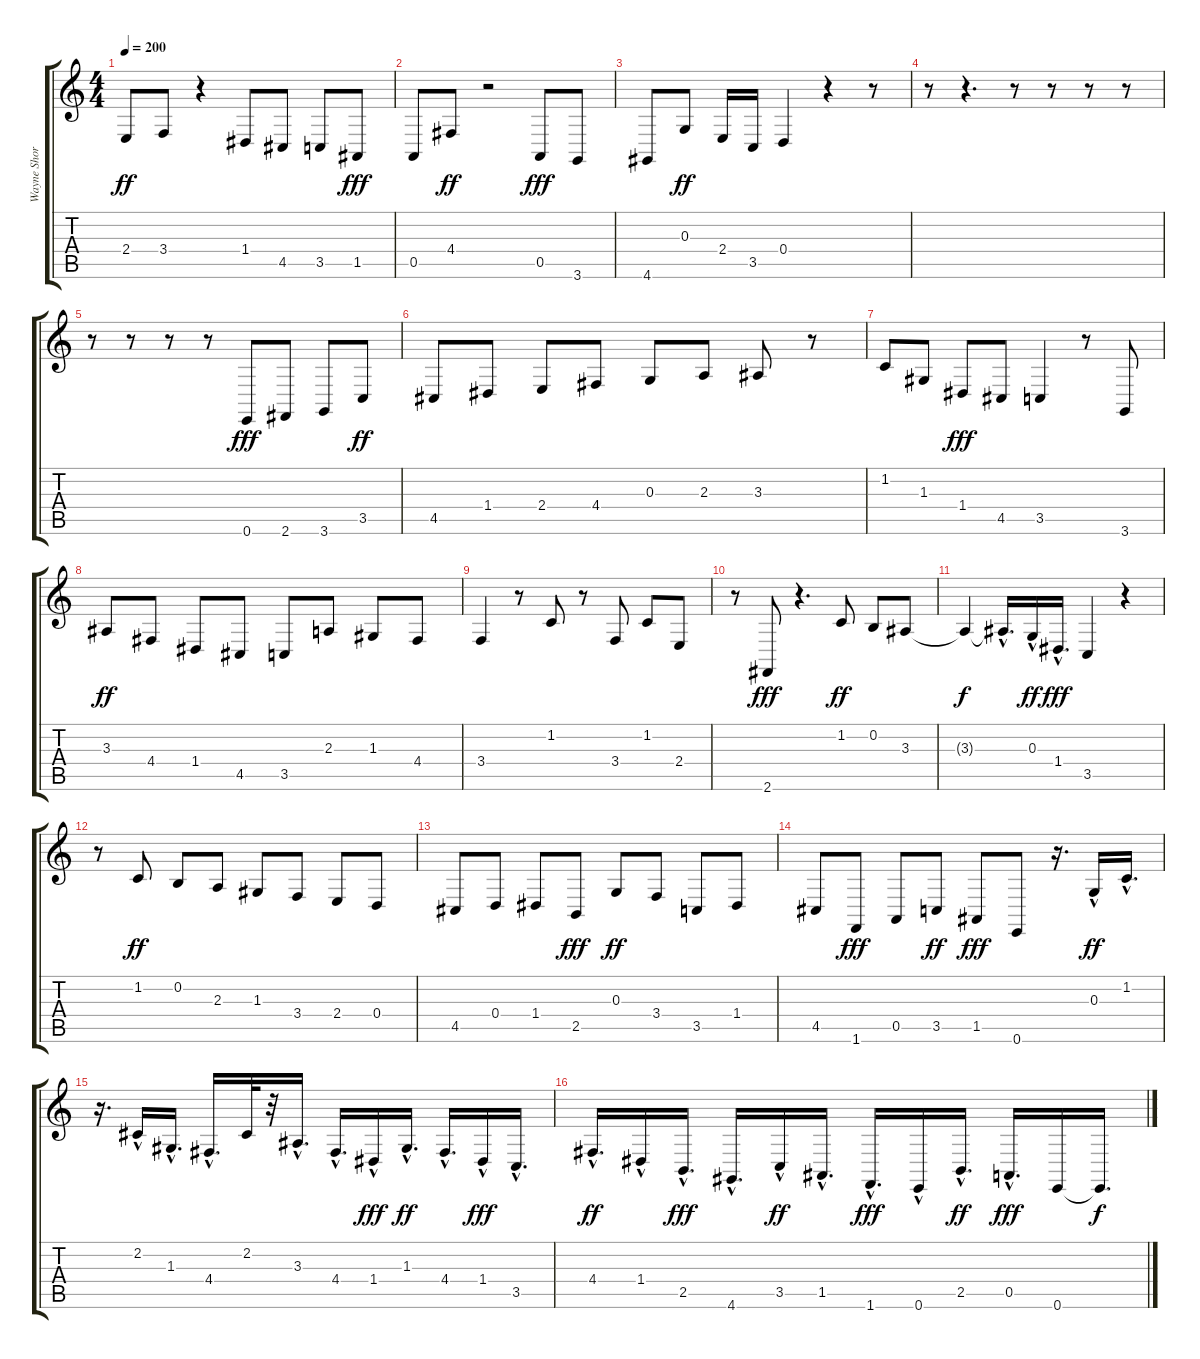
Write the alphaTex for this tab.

\track ("Wayne Shorter" "Wayne Shor") {instrument tenorsax}
\staff {score tabs}
\tuning (E4 B3 G3 D3 A2 E2) {hide}
\ts (4 4)
\tempo 200
\clef g2
\ks c
2.4.8{dy ff} 3.4.8 r.4 1.4.8 4.5.8 3.5.8 1.5.8{dy fff} |
0.5.8 4.4.8{dy ff} r.2 0.5.8{dy fff} 3.6.8 |
4.6.8 0.3.8{dy ff} 2.4.16 3.5.16 0.4.4 r.4 r.8 |
r.8 r.4{d} r.8 r.8 r.8 r.8 |
r.8 r.8 r.8 r.8 0.6.8{dy fff} 2.6.8 3.6.8 3.5.8{dy ff} |
4.5.8 1.4.8 2.4.8 4.4.8 0.3.8 2.3.8 3.3.8 r.8 |
1.2.8 1.3.8 1.4.8{dy fff} 4.5.8 3.5.4 r.8 3.6.8 |
3.3.8{dy ff} 4.4.8 1.4.8 4.5.8 3.5.8 2.3.8 1.3.8 4.4.8 |
3.4.4 r.8 1.2.8 r.8 3.4.8 1.2.8 2.4.8 |
r.8 2.6.8{dy fff} r.4{d} 1.2.8{dy ff} 0.2.8 3.3.8 |
3.3{t}.4{dy f} 3.3{hac t}.16{d} 0.3{hac}.16{dy ff} 1.4{hac}.16{d dy fff} 3.5.4 r.4 |
r.8 1.2.8{dy ff} 0.2.8 2.3.8 1.3.8 3.4.8 2.4.8 0.4.8 |
4.5.8 0.4.8 1.4.8 2.5.8{dy fff} 0.3.8{dy ff} 3.4.8 3.5.8 1.4.8 |
4.5.8 1.6.8{dy fff} 0.5.8 3.5.8{dy ff} 1.5.8{dy fff} 0.6.8 r.16{d} 0.3{hac}.16{dy ff} 1.2{hac}.16{d} |
r.16{d} 2.2{hac}.16 1.3{hac}.16{d} 4.4{hac}.16{d} 2.2.32 r.32 3.3{hac}.16{d} 4.4{hac}.16{d} 1.4{hac}.16{dy fff} 1.3{hac}.16{d dy ff} 4.4{hac}.16{d} 1.4{hac}.16{dy fff} 3.5{hac}.16{d} |
4.4{hac}.16{d dy ff} 1.4{hac}.16 2.5{hac}.16{d dy fff} 4.6{hac}.16{d} 3.5{hac}.16{dy ff} 1.5{hac}.16{d} 1.6{hac}.16{d dy fff} 0.6{hac}.16 2.5{hac}.16{d dy ff} 0.5{hac}.16{d dy fff} 0.6.16 0.6{t}.16{d dy f}
